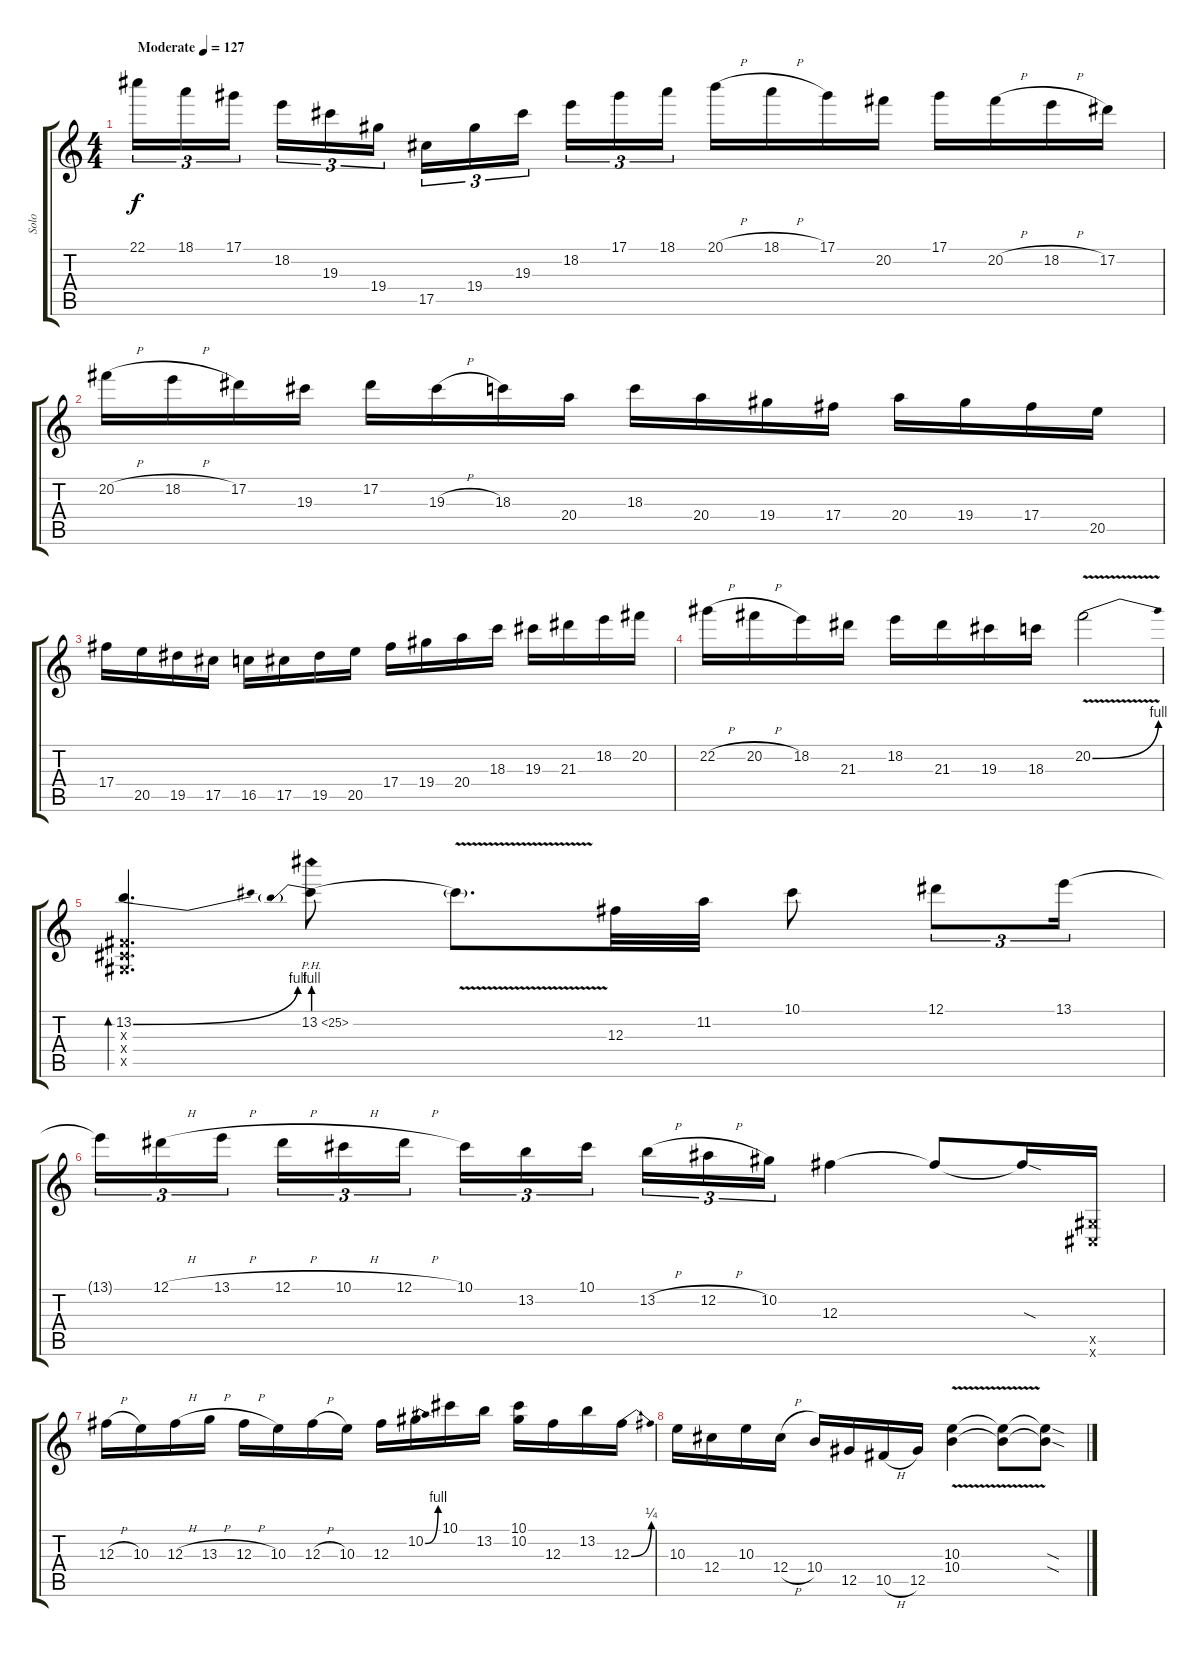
\track ("Solo" "Solo") {instrument overdrivenguitar}
\staff {score tabs}
\tuning (Eb4 Bb3 Gb3 Db3 Ab2 Db2) {hide}
\ts (4 4)
\tempo (127 "Moderate")
\clef g2
\ks c
22.1.16{tu (3 2) dy f instrument overdrivenguitar} 18.1.16{tu (3 2)} 17.1.16{tu (3 2) beam splitsecondary} 18.2.16{tu (3 2)} 19.3.16{tu (3 2)} 19.4.16{tu (3 2)} 17.5.16{tu (3 2)} 19.4.16{tu (3 2)} 19.3.16{tu (3 2) beam splitsecondary} 18.2.16{tu (3 2)} 17.1.16{tu (3 2)} 18.1.16{tu (3 2)} 20.1{h}.16 18.1{h}.16 17.1.16 20.2.16 17.1.16 20.2{h}.16 18.2{h}.16 17.2.16 |
20.2{h}.16 18.2{h}.16 17.2.16 19.3.16 17.2.16 19.3{h}.16 18.3.16 20.4.16 18.3.16 20.4.16 19.4.16 17.4.16 20.4.16 19.4.16 17.4.16 20.5.16 |
17.4.16 20.5.16 19.5.16 17.5.16 16.5.16 17.5.16 19.5.16 20.5.16 17.4.16 19.4.16 20.4.16 18.3.16 19.3.16 21.3.16 18.2.16 20.2.16 |
22.2{h}.16 20.2{h}.16 18.2.16 21.3.16 18.2.16 21.3.16 19.3.16 18.3.16 20.2{be (bend 0 0 60 4) v}.2 |
(13.2{be (bend 0 0 60 4)} 0.3{x} 0.4{x} 0.5{x}).4{d bd 60} 13.2{be (prebend 0 4 60 4) ph 12}.8 13.2{v t}.8{d} 12.3.32 11.2.32 10.1.8 12.1.8{tu (3 2)} 13.1.16{tu (3 2)} |
13.1{t}.16{tu (3 2)} 12.1{h}.16{tu (3 2)} 13.1{h}.16{tu (3 2) beam splitsecondary} 12.1{h}.16{tu (3 2)} 10.1{h}.16{tu (3 2)} 12.1{h}.16{tu (3 2)} 10.1.16{tu (3 2)} 13.2.16{tu (3 2)} 10.1.16{tu (3 2) beam splitsecondary} 13.2{h}.16{tu (3 2)} 12.2{h}.16{tu (3 2)} 10.2.16{tu (3 2)} 12.3.4 12.3{t}.8 12.3{sod t}.16 (0.5{x} 0.6{x}).16 |
12.3{h}.16 10.3.16 12.3{h}.16 13.3{h}.16 12.3{h}.16 10.3.16 12.3{h}.16 10.3.16 12.3.16 10.2{be (bend 0 0 60 4)}.16 10.1.16 13.2.16 (10.1 10.2).16 12.3.16 13.2.16 12.3{be (bend 0 0 60 1)}.16 |
10.3.16 12.4.16 10.3.16 12.4{h}.16 10.4.16 12.5.16 10.5{h}.16 12.5.16 (10.3{v} 10.4{v}).4 (10.3{t} 10.4{t}).8 (10.3{sod t} 10.4{sod t}).8
